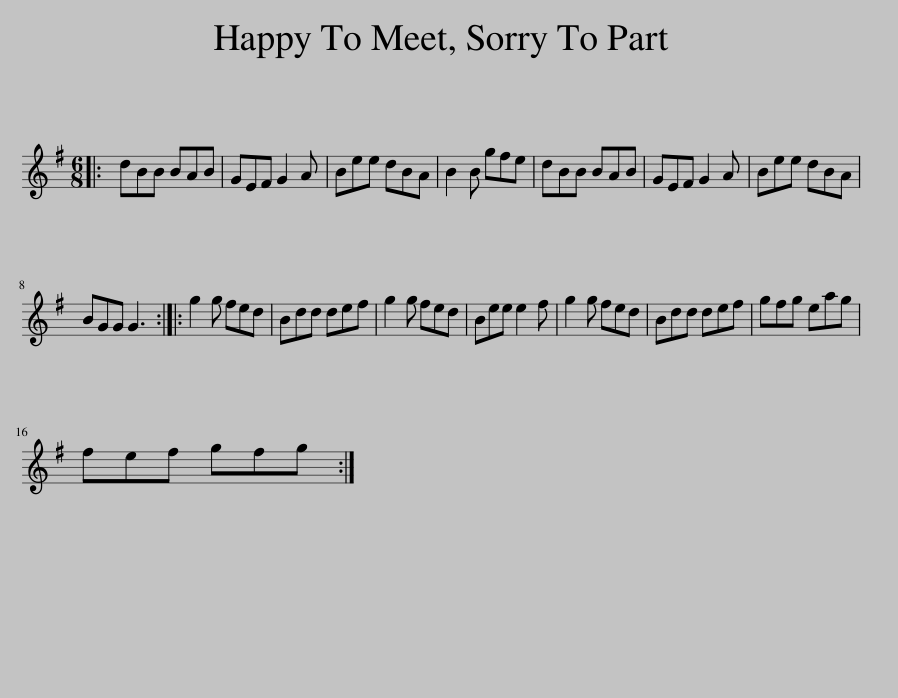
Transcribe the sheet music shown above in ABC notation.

X:1
L:1/8
M:6/8
I:linebreak $
K:G
V:1 treble
V:1
|: dBB BAB | GEF G2 A | Bee dBA | B2 B gfe | dBB BAB | %5
 GEF G2 A | Bee dBA |$ BGG G3 :: g2 g fed | Bdd def | %10
 g2 g fed | Bee e2 f | g2 g fed | Bdd def | gfg eag |$ %15
 fef gfg :| %16
